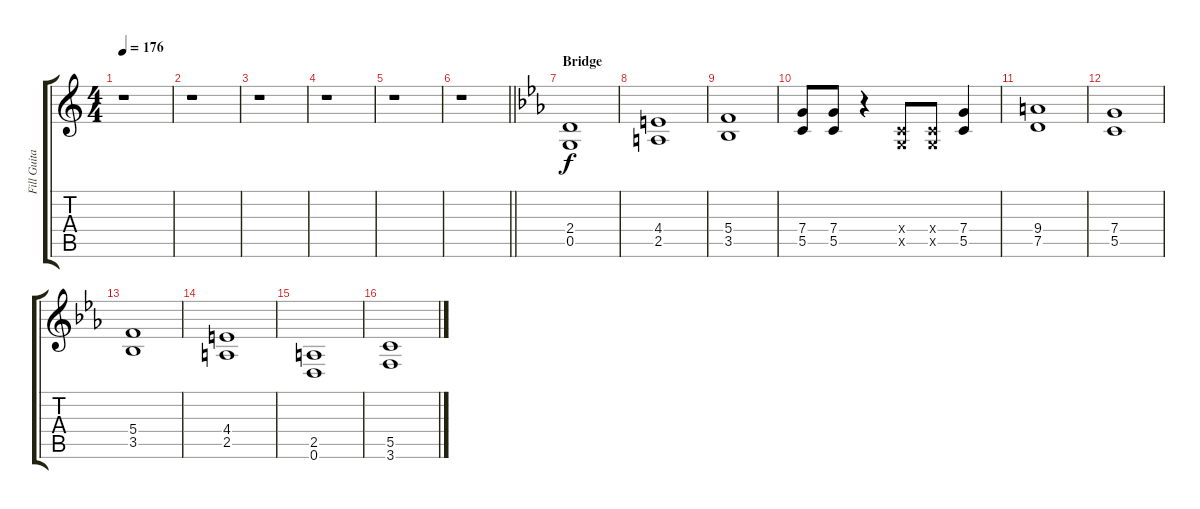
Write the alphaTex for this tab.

\track ("Fill Guitar 1" "Fill Guita") {instrument distortionguitar}
\staff {score tabs}
\tuning (D4 A3 F3 C3 G2 D2) {hide}
\ts (4 4)
\tempo 176
\clef g2
\ks c
r.1{dy f} |
r.1 |
r.1 |
r.1 |
r.1 |
\barLineRight lightlight
r.1 |
\section ("" "Bridge")
\ks eb
(2.4 0.5).1 |
(4.4 2.5).1 |
(5.4 3.5).1 |
(7.4 5.5).8 (7.4 5.5).8 r.4 (0.4{x} 0.5{x}).8 (0.4{x} 0.5{x}).8 (7.4 5.5).4 |
(9.4 7.5).1 |
(7.4 5.5).1 |
(5.4 3.5).1 |
(4.4 2.5).1 |
(2.5 0.6).1 |
(5.5 3.6).1
